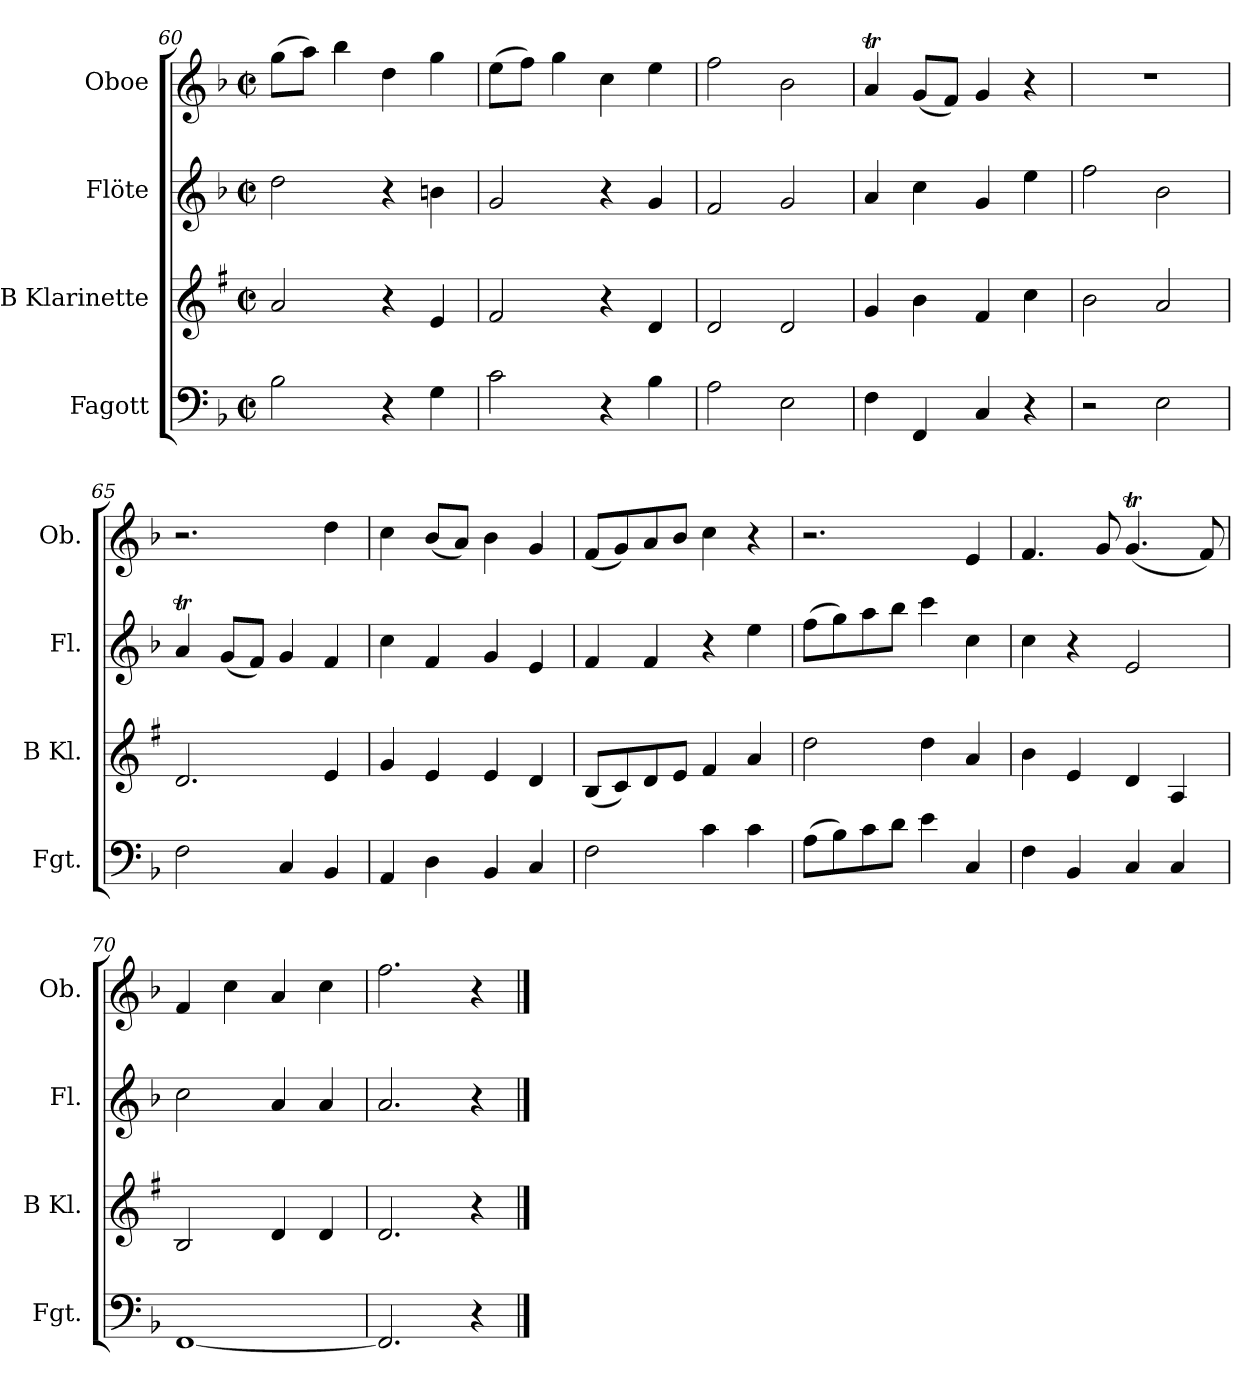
**kern	**kern	**kern	**kern
*part4	*part3	*part2	*part1
*staff4	*staff3	*staff2	*staff1
*I"Fagott	*I"B Klarinette	*I"Flöte	*I"Oboe
*I'Fgt.	*I'B Kl.	*I'Fl.	*I'Ob.
*clefF4	*clefG2	*clefG2	*clefG2
*	*ITrd1c2	*	*
*k[b-]	*k[b-]	*k[b-]	*k[b-]
*M2/2	*M2/2	*M2/2	*M2/2
*met(c|)	*met(c|)	*met(c|)	*met(c|)
=60	=60	=60	=60
2B-\	2g/	2dd\	(8gg\L
.	.	.	8aa\J)
.	.	.	4bb-\
4r	4r	4r	4dd\
4G\	4d/	4bn\	4gg\
=61	=61	=61	=61
2c\	2e/	2g/	(8ee\L
.	.	.	8ff\J)
.	.	.	4gg\
4r	4r	4r	4cc\
4B-\	4c/	4g/	4ee\
=62	=62	=62	=62
2A\	2c/	2f/	2ff\
2E\	2c/	2g/	2b-\
=63	=63	=63	=63
4F\	4f/	4a/	4at/
4FF/	4a\	4cc\	(8g/L
.	.	.	8f/J)
4C/	4e/	4g/	4g/
4r	4b-\	4ee\	4r
=64	=64	=64	=64
2r	2a\	2ff\	1r
2E\	2g/	2b-\	.
=65	=65	=65	=65
2F\	2.c/	4at/	2.r
.	.	(8g/L	.
.	.	8f/J)	.
4C/	.	4g/	.
4BB-/	4d/	4f/	4dd\
=66	=66	=66	=66
4AA/	4f/	4cc\	4cc\
4D\	4d/	4f/	(8b-/L
.	.	.	8a/J)
4BB-/	4d/	4g/	4b-\
4C/	4c/	4e/	4g/
!!LO:LB:g=z
=67	=67	=67	=67
2F\	(8A/L	4f/	(8f/L
.	8B-/)	.	8g/)
.	8c/	4f/	8a/
.	8d/J	.	8b-/J
4c\	4e/	4r	4cc\
4c\	4g/	4ee\	4r
=68	=68	=68	=68
(8A\L	2cc\	(8ff\L	2.r
8B-\)	.	8gg\)	.
8c\	.	8aa\	.
8d\J	.	8bb-\J	.
4e\	4cc\	4ccc\	.
4C/	4g/	4cc\	4e/
=69	=69	=69	=69
4F\	4a\	4cc\	4.f/
4BB-/	4d/	4r	.
.	.	.	8g/
4C/	4c/	2e/	(4.gT/
4C/	4G/	.	.
.	.	.	8f/)
=70	=70	=70	=70
[1FF	2A/	2cc\	4f/
.	.	.	4cc\
.	4c/	4a/	4a/
.	4c/	4a/	4cc\
=71	=71	=71	=71
2.FF/]	2.c/	2.a/	2.ff\
4r	4r	4r	4r
==	==	==	==
*-	*-	*-	*-
